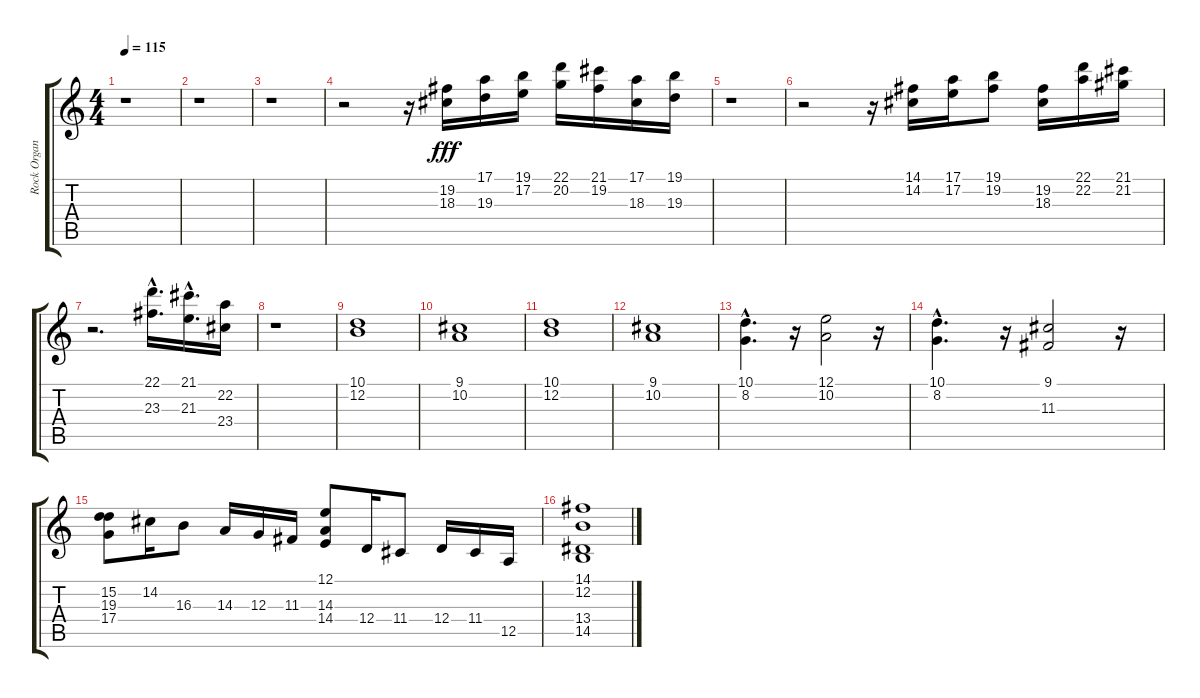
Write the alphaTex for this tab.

\track ("Rock Organ" "Rock Organ") {instrument rockorgan}
\staff {score tabs}
\tuning (E4 B3 G3 D3 A2 E2) {hide}
\ts (4 4)
\tempo 115
\clef g2
\ks c
r.1{dy fff instrument rockorgan} |
r.1 |
r.1 |
r.2 r.16 (19.2 18.3).16 (17.1 19.3).16 (19.1 17.2).16 (22.1 20.2).16 (21.1 19.2).16 (17.1 18.3).16 (19.1 19.3).16 |
r.1 |
r.2 r.16 (14.1 14.2).16 (17.1 17.2).16 (19.1 19.2).8 (19.2 18.3).16 (22.1 22.2).16 (21.1 21.2).16 |
r.2{d} (22.1{hac} 23.3{hac}).16{d} (21.1{hac} 21.3{hac}).16{d} (22.2 23.4).16 |
r.1 |
(10.1 12.2).1 |
(9.1 10.2).1 |
(10.1 12.2).1 |
(9.1 10.2).1 |
(10.1{hac} 8.2{hac}).4{d} r.16 (12.1 10.2).2 r.16 |
(10.1{hac} 8.2{hac}).4{d} r.16 (9.1 11.3).2 r.16 |
(15.2 19.3 17.4).8 14.2.16 16.3.8 14.3.16 12.3.16 11.3.16 (12.1 14.3 14.4).8 12.4.16 11.4.8 12.4.16 11.4.16 12.5.16 |
(14.1 12.2 13.4 14.5).1
